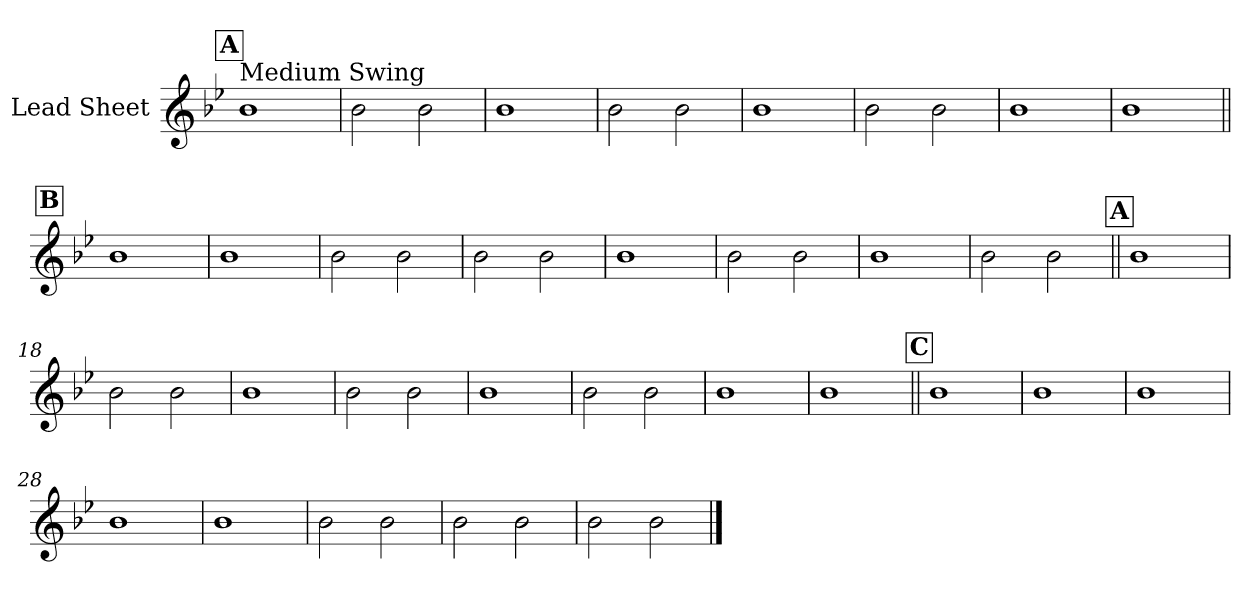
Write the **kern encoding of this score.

**kern
*part1
*staff1
*I"Lead Sheet
*clefG2
*k[b-e-]
*B-:
!!LO:REH:place=s1:a:fs=14:t=A
=1
!LO:TX:a:t=Medium Swing
1b-
=2
2b-\
2b-\
=3
1b-
=4
2b-\
2b-\
!!LO:LB:g=z
=5
1b-
=6
2b-\
2b-\
=7
1b-
=8
1b-
!!LO:LB:g=z
!!LO:REH:place=s1:a:fs=14:t=B
=9||
1b-
=10
1b-
=11
2b-\
2b-\
=12
2b-\
2b-\
!!LO:LB:g=z
=13
1b-
=14
2b-\
2b-\
=15
1b-
=16
2b-\
2b-\
!!LO:LB:g=z
!!LO:REH:place=s1:a:fs=14:t=A
=17||
1b-
=18
2b-\
2b-\
=19
1b-
=20
2b-\
2b-\
!!LO:LB:g=z
=21
1b-
=22
2b-\
2b-\
=23
1b-
=24
1b-
!!LO:LB:g=z
!!LO:REH:place=s1:a:fs=14:t=C
=25||
1b-
=26
1b-
=27
1b-
=28
1b-
!!LO:LB:g=z
=29
1b-
=30
2b-\
2b-\
=31
2b-\
2b-\
=32
2b-\
2b-\
==
*-
